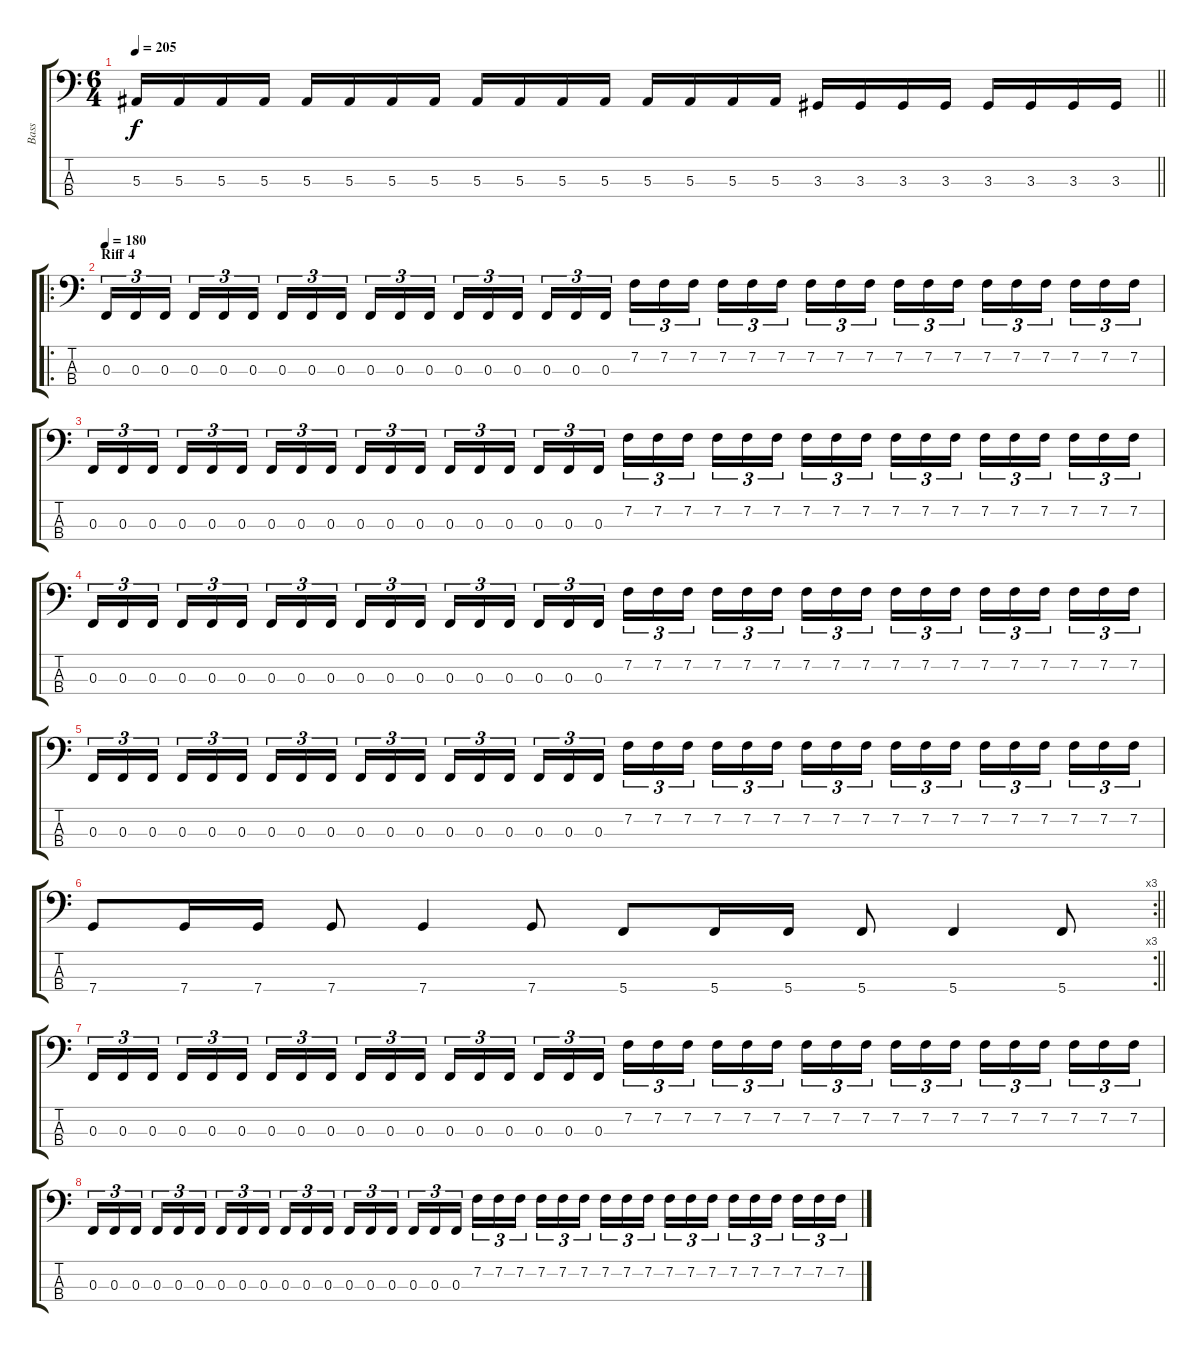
\track ("Bass" "Bass") {instrument electricbasspick}
\staff {score tabs}
\tuning (Eb2 Bb1 F1 C1) {hide}
\ts (6 4)
\tempo 205
\clef f4
\barLineRight lightlight
\ks c
5.3.16{dy f} 5.3.16 5.3.16 5.3.16 5.3.16 5.3.16 5.3.16 5.3.16 5.3.16 5.3.16 5.3.16 5.3.16 5.3.16 5.3.16 5.3.16 5.3.16 3.3.16 3.3.16 3.3.16 3.3.16 3.3.16 3.3.16 3.3.16 3.3.16 |
\ro
\section ("" "Riff 4")
\tempo 180
0.3.16{tu (3 2)} 0.3.16{tu (3 2)} 0.3.16{tu (3 2) beam splitsecondary} 0.3.16{tu (3 2)} 0.3.16{tu (3 2)} 0.3.16{tu (3 2) beam splitsecondary} 0.3.16{tu (3 2)} 0.3.16{tu (3 2)} 0.3.16{tu (3 2) beam splitsecondary} 0.3.16{tu (3 2)} 0.3.16{tu (3 2)} 0.3.16{tu (3 2) beam splitsecondary} 0.3.16{tu (3 2)} 0.3.16{tu (3 2)} 0.3.16{tu (3 2) beam splitsecondary} 0.3.16{tu (3 2)} 0.3.16{tu (3 2)} 0.3.16{tu (3 2)} 7.2.16{tu (3 2)} 7.2.16{tu (3 2)} 7.2.16{tu (3 2) beam splitsecondary} 7.2.16{tu (3 2)} 7.2.16{tu (3 2)} 7.2.16{tu (3 2) beam splitsecondary} 7.2.16{tu (3 2)} 7.2.16{tu (3 2)} 7.2.16{tu (3 2) beam splitsecondary} 7.2.16{tu (3 2)} 7.2.16{tu (3 2)} 7.2.16{tu (3 2) beam splitsecondary} 7.2.16{tu (3 2)} 7.2.16{tu (3 2)} 7.2.16{tu (3 2) beam splitsecondary} 7.2.16{tu (3 2)} 7.2.16{tu (3 2)} 7.2.16{tu (3 2)} |
0.3.16{tu (3 2)} 0.3.16{tu (3 2)} 0.3.16{tu (3 2) beam splitsecondary} 0.3.16{tu (3 2)} 0.3.16{tu (3 2)} 0.3.16{tu (3 2) beam splitsecondary} 0.3.16{tu (3 2)} 0.3.16{tu (3 2)} 0.3.16{tu (3 2) beam splitsecondary} 0.3.16{tu (3 2)} 0.3.16{tu (3 2)} 0.3.16{tu (3 2) beam splitsecondary} 0.3.16{tu (3 2)} 0.3.16{tu (3 2)} 0.3.16{tu (3 2) beam splitsecondary} 0.3.16{tu (3 2)} 0.3.16{tu (3 2)} 0.3.16{tu (3 2)} 7.2.16{tu (3 2)} 7.2.16{tu (3 2)} 7.2.16{tu (3 2) beam splitsecondary} 7.2.16{tu (3 2)} 7.2.16{tu (3 2)} 7.2.16{tu (3 2) beam splitsecondary} 7.2.16{tu (3 2)} 7.2.16{tu (3 2)} 7.2.16{tu (3 2) beam splitsecondary} 7.2.16{tu (3 2)} 7.2.16{tu (3 2)} 7.2.16{tu (3 2) beam splitsecondary} 7.2.16{tu (3 2)} 7.2.16{tu (3 2)} 7.2.16{tu (3 2) beam splitsecondary} 7.2.16{tu (3 2)} 7.2.16{tu (3 2)} 7.2.16{tu (3 2)} |
0.3.16{tu (3 2)} 0.3.16{tu (3 2)} 0.3.16{tu (3 2) beam splitsecondary} 0.3.16{tu (3 2)} 0.3.16{tu (3 2)} 0.3.16{tu (3 2) beam splitsecondary} 0.3.16{tu (3 2)} 0.3.16{tu (3 2)} 0.3.16{tu (3 2) beam splitsecondary} 0.3.16{tu (3 2)} 0.3.16{tu (3 2)} 0.3.16{tu (3 2) beam splitsecondary} 0.3.16{tu (3 2)} 0.3.16{tu (3 2)} 0.3.16{tu (3 2) beam splitsecondary} 0.3.16{tu (3 2)} 0.3.16{tu (3 2)} 0.3.16{tu (3 2)} 7.2.16{tu (3 2)} 7.2.16{tu (3 2)} 7.2.16{tu (3 2) beam splitsecondary} 7.2.16{tu (3 2)} 7.2.16{tu (3 2)} 7.2.16{tu (3 2) beam splitsecondary} 7.2.16{tu (3 2)} 7.2.16{tu (3 2)} 7.2.16{tu (3 2) beam splitsecondary} 7.2.16{tu (3 2)} 7.2.16{tu (3 2)} 7.2.16{tu (3 2) beam splitsecondary} 7.2.16{tu (3 2)} 7.2.16{tu (3 2)} 7.2.16{tu (3 2) beam splitsecondary} 7.2.16{tu (3 2)} 7.2.16{tu (3 2)} 7.2.16{tu (3 2)} |
0.3.16{tu (3 2)} 0.3.16{tu (3 2)} 0.3.16{tu (3 2) beam splitsecondary} 0.3.16{tu (3 2)} 0.3.16{tu (3 2)} 0.3.16{tu (3 2) beam splitsecondary} 0.3.16{tu (3 2)} 0.3.16{tu (3 2)} 0.3.16{tu (3 2) beam splitsecondary} 0.3.16{tu (3 2)} 0.3.16{tu (3 2)} 0.3.16{tu (3 2) beam splitsecondary} 0.3.16{tu (3 2)} 0.3.16{tu (3 2)} 0.3.16{tu (3 2) beam splitsecondary} 0.3.16{tu (3 2)} 0.3.16{tu (3 2)} 0.3.16{tu (3 2)} 7.2.16{tu (3 2)} 7.2.16{tu (3 2)} 7.2.16{tu (3 2) beam splitsecondary} 7.2.16{tu (3 2)} 7.2.16{tu (3 2)} 7.2.16{tu (3 2) beam splitsecondary} 7.2.16{tu (3 2)} 7.2.16{tu (3 2)} 7.2.16{tu (3 2) beam splitsecondary} 7.2.16{tu (3 2)} 7.2.16{tu (3 2)} 7.2.16{tu (3 2) beam splitsecondary} 7.2.16{tu (3 2)} 7.2.16{tu (3 2)} 7.2.16{tu (3 2) beam splitsecondary} 7.2.16{tu (3 2)} 7.2.16{tu (3 2)} 7.2.16{tu (3 2)} |
\rc 3
\barLineRight lightlight
7.4.8 7.4.16 7.4.16 7.4.8 7.4.4 7.4.8 5.4.8 5.4.16 5.4.16 5.4.8 5.4.4 5.4.8 |
\section ("" "")
0.3.16{tu (3 2)} 0.3.16{tu (3 2)} 0.3.16{tu (3 2) beam splitsecondary} 0.3.16{tu (3 2)} 0.3.16{tu (3 2)} 0.3.16{tu (3 2) beam splitsecondary} 0.3.16{tu (3 2)} 0.3.16{tu (3 2)} 0.3.16{tu (3 2) beam splitsecondary} 0.3.16{tu (3 2)} 0.3.16{tu (3 2)} 0.3.16{tu (3 2) beam splitsecondary} 0.3.16{tu (3 2)} 0.3.16{tu (3 2)} 0.3.16{tu (3 2) beam splitsecondary} 0.3.16{tu (3 2)} 0.3.16{tu (3 2)} 0.3.16{tu (3 2)} 7.2.16{tu (3 2)} 7.2.16{tu (3 2)} 7.2.16{tu (3 2) beam splitsecondary} 7.2.16{tu (3 2)} 7.2.16{tu (3 2)} 7.2.16{tu (3 2) beam splitsecondary} 7.2.16{tu (3 2)} 7.2.16{tu (3 2)} 7.2.16{tu (3 2) beam splitsecondary} 7.2.16{tu (3 2)} 7.2.16{tu (3 2)} 7.2.16{tu (3 2) beam splitsecondary} 7.2.16{tu (3 2)} 7.2.16{tu (3 2)} 7.2.16{tu (3 2) beam splitsecondary} 7.2.16{tu (3 2)} 7.2.16{tu (3 2)} 7.2.16{tu (3 2)} |
0.3.16{tu (3 2)} 0.3.16{tu (3 2)} 0.3.16{tu (3 2) beam splitsecondary} 0.3.16{tu (3 2)} 0.3.16{tu (3 2)} 0.3.16{tu (3 2) beam splitsecondary} 0.3.16{tu (3 2)} 0.3.16{tu (3 2)} 0.3.16{tu (3 2) beam splitsecondary} 0.3.16{tu (3 2)} 0.3.16{tu (3 2)} 0.3.16{tu (3 2) beam splitsecondary} 0.3.16{tu (3 2)} 0.3.16{tu (3 2)} 0.3.16{tu (3 2) beam splitsecondary} 0.3.16{tu (3 2)} 0.3.16{tu (3 2)} 0.3.16{tu (3 2)} 7.2.16{tu (3 2)} 7.2.16{tu (3 2)} 7.2.16{tu (3 2) beam splitsecondary} 7.2.16{tu (3 2)} 7.2.16{tu (3 2)} 7.2.16{tu (3 2) beam splitsecondary} 7.2.16{tu (3 2)} 7.2.16{tu (3 2)} 7.2.16{tu (3 2) beam splitsecondary} 7.2.16{tu (3 2)} 7.2.16{tu (3 2)} 7.2.16{tu (3 2) beam splitsecondary} 7.2.16{tu (3 2)} 7.2.16{tu (3 2)} 7.2.16{tu (3 2) beam splitsecondary} 7.2.16{tu (3 2)} 7.2.16{tu (3 2)} 7.2.16{tu (3 2)}
